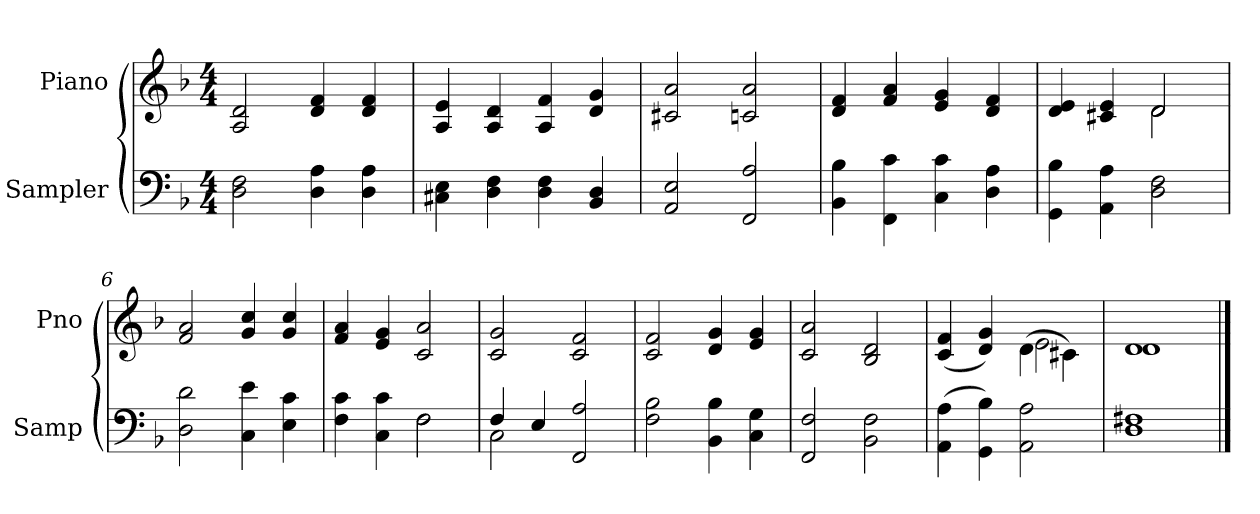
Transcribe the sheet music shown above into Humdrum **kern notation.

**kern	**kern
*part2	*part1
*staff2	*staff1
*I"Sampler	*I"Piano
*I'Samp	*I'Pno
*clefF4	*clefG2
*k[b-]	*k[b-]
*F:	*F:
*M4/4	*M4/4
=1	=1
2D 2F	2A 2d
4D 4A	4d 4f
4D 4A	4d 4f
=2	=2
4C#X 4E	4A 4e
4D 4F	4A 4d
4D 4F	4A 4f
4BB- 4D	4d 4g
=3	=3
2AA 2E	2c#X 2a
2FF 2A	2cn 2a
=4	=4
4BB- 4B-	4d 4f
4FF 4c	4f 4a
4C 4c	4e 4g
4D 4A	4d 4f
=5	=5
*	*^
4GG 4B-	4d 4e	2ryy
4AA 4A	4c#X 4e	.
2D 2F	2d/	2d
*	*v	*v
=6	=6
2D 2d	2f 2a
4C 4e	4g 4cc
4E 4c	4g 4cc
=7	=7
*^	*
4F 4c	2ryy	4f 4a
4C 4c	.	4e 4g
2F\	2F	2c 2a
=8	=8	=8
4F/	2C	2c 2g
4E/	.	.
2FF 2A	2ryy	2c 2f
*v	*v	*
=9	=9
2F 2B-	2c 2f
4BB- 4B-	4d 4g
4C 4G	4e 4g
=10	=10
2FF 2F	2c 2a
2BB- 2F	2B- 2d
=11	=11
*	*^
(4AA 4A	(4c 4f	2ryy
4GG 4B-)	4d 4g)	.
2AA 2A	(4d\	2e
.	4c#X\)	.
=12	=12	=12
1D 1F#X	1d/	1d
*	*v	*v
==	==
*-	*-
